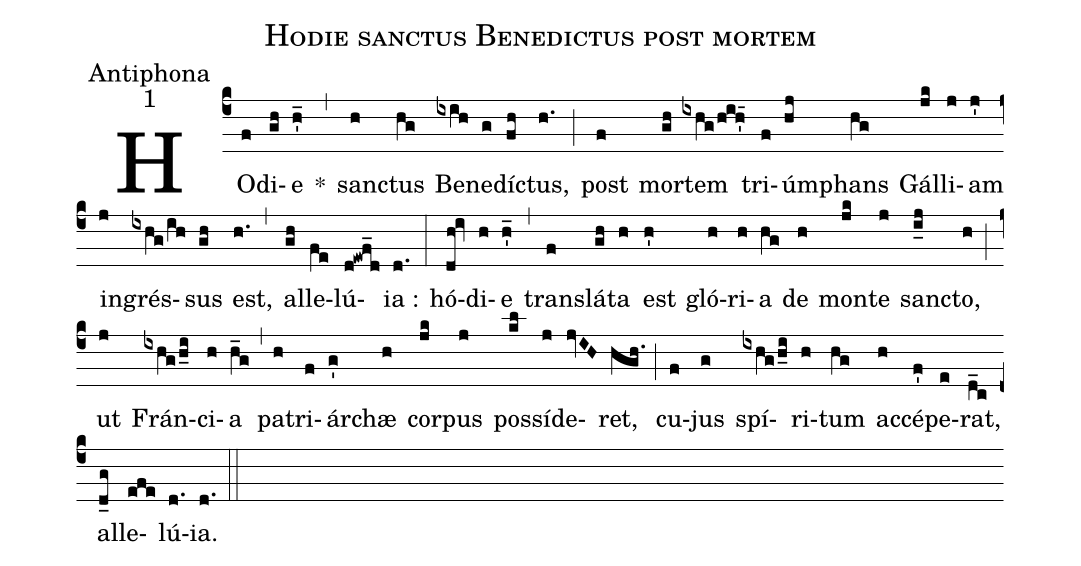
name:Hodie sanctus Benedictus post mortem;
office-part:Antiphona;
mode:1;
%%
(c4) HO(f)di(gh)e(h'_) *(,) sanc(h)tus(hg) Be(ixih)ne(g)díc(fh)tus,(h.) (;) post(f) mor(gh)tem(ixhg/h!i!h'_5) tri(f)úm(hj)phans(hg) Gál(jk)li(j)am(j') in(j)grés(ixhg/ih)sus(gh) est,(h.) (,) al(gh)le(fe)lú(d!ewf_d)ia :(d.) (:) hó(dh!iv)di(h)e(h'_) (,) trans(f)lá(gh)ta(h) est(h') gló(h)ri(h)a(hg) de(h) mon(jk)te(j) sanc(i_j)to,(h) (;) ut(j) Frán(ixhg/h_i)ci(h)a(h_g) (,) pa(h)tri(f)ár(g')chæ(h) cor(jk)pus(j) pos(kl)sí(j)de(jvIH)ret,(hgh.) (;) cu(f)jus(g) spí(ixhg/h_i)ri(h)tum(hg) ac(h)cé(f')pe(e)rat,(d_c) al(d_g)le(efe)lú(d.)ia.(d.) (::)
